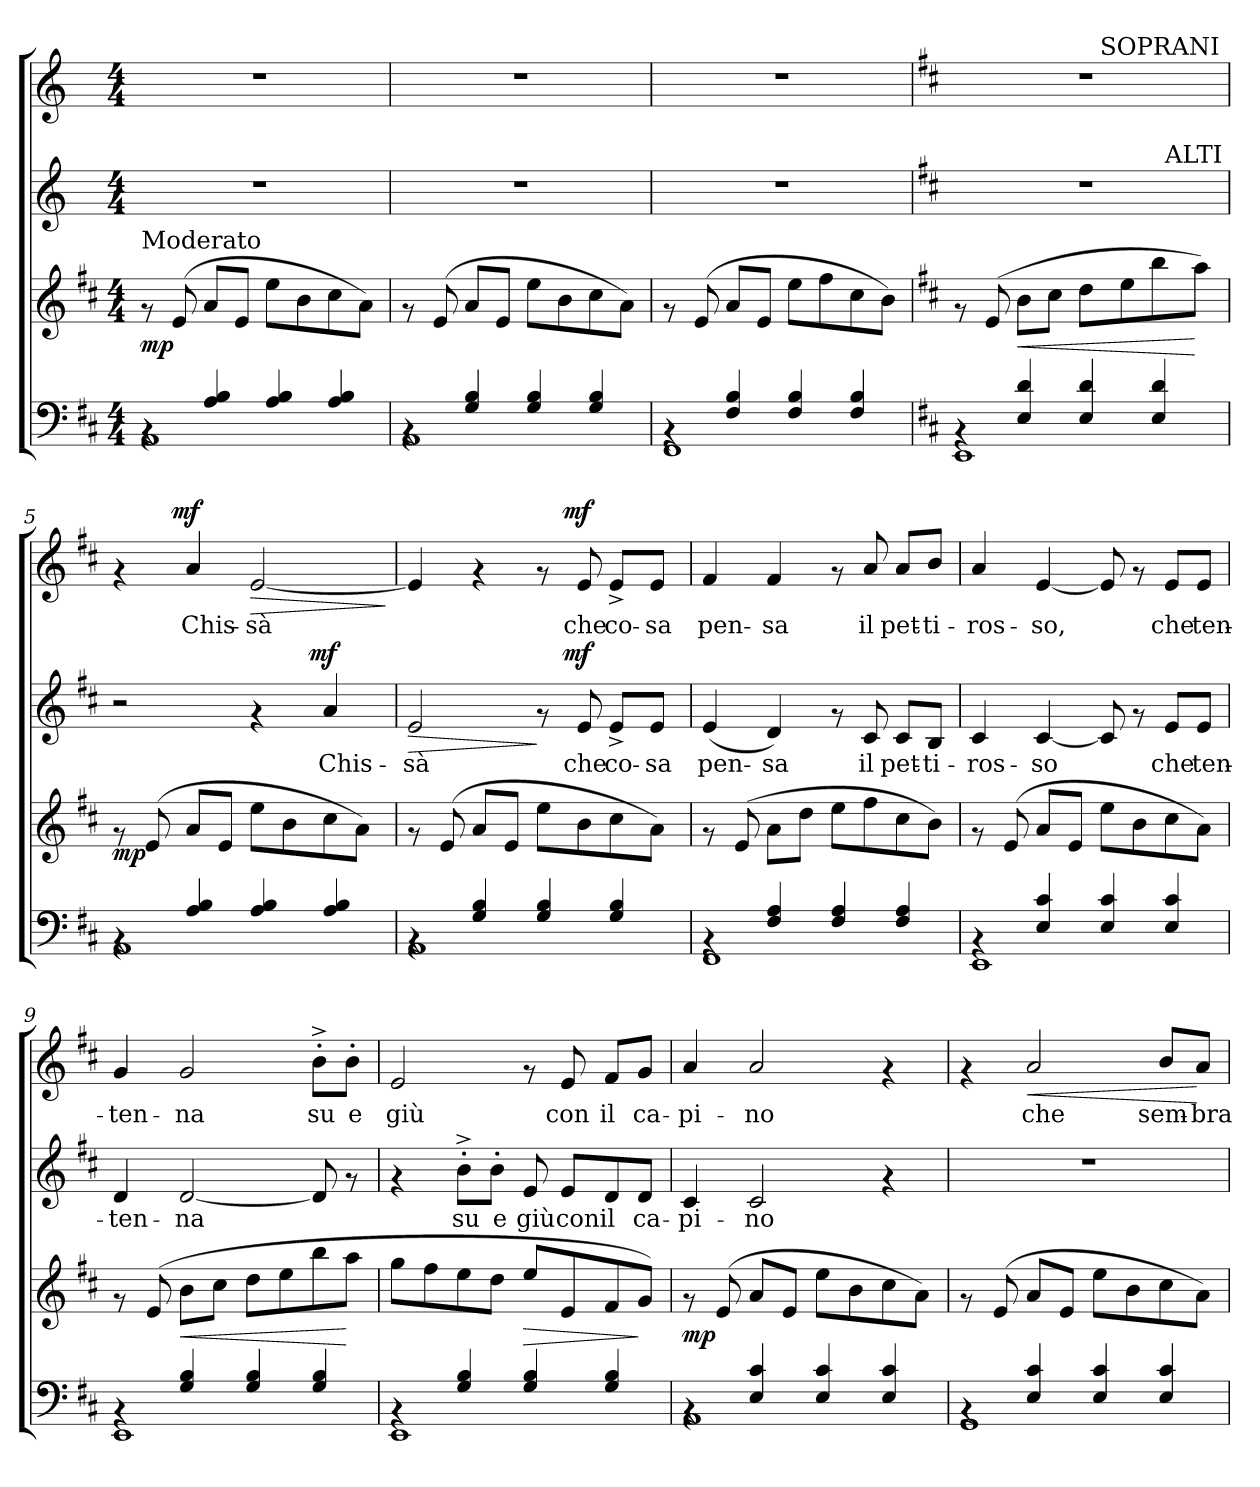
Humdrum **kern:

**kern	**kern	**dynam	**kern	**text	**dynam	**kern	**text	**dynam
*part4	*part3	*part3	*part2	*part2	*part2	*part1	*part1	*part1
*staff4	*staff3	*staff3	*staff2	*staff2	*staff2	*staff1	*staff1	*staff1
*clefF4	*clefG2	*	*clefG2	*	*	*clefG2	*	*
*k[f#c#]	*k[f#c#]	*	*k[]	*	*	*k[]	*	*
*D:	*D:	*	*C:	*	*	*C:	*	*
*M4/4	*M4/4	*	*M4/4	*	*	*M4/4	*	*
*MM84	*MM84	*	*MM84	*	*	*MM84	*	*
=1	=1	=1	=1	=1	=1	=1	=1	=1
*^	*	*	*	*	*	*	*	*
!	!	!LO:TX:a:t=Moderato	!	!	!	!	!	!	!
!	!	!	!LO:DY:b	!	!	!	!	!	!
4rAA	1AA	8rf	mp	1r	.	.	1r	.	.
.	.	(>8e/	.	.	.	.	.	.	.
4A/ 4B/	.	8a/L	.	.	.	.	.	.	.
.	.	8e/J	.	.	.	.	.	.	.
4A/ 4B/	.	8ee\L	.	.	.	.	.	.	.
.	.	8b\	.	.	.	.	.	.	.
4A/ 4B/	.	8cc#\	.	.	.	.	.	.	.
.	.	8a\J)	.	.	.	.	.	.	.
=2	=2	=2	=2	=2	=2	=2	=2	=2	=2
4rAA	1AA	8rf	.	1r	.	.	1r	.	.
.	.	(>8e/	.	.	.	.	.	.	.
4G/ 4B/	.	8a/L	.	.	.	.	.	.	.
.	.	8e/J	.	.	.	.	.	.	.
4G/ 4B/	.	8ee\L	.	.	.	.	.	.	.
.	.	8b\	.	.	.	.	.	.	.
4G/ 4B/	.	8cc#\	.	.	.	.	.	.	.
.	.	8a\J)	.	.	.	.	.	.	.
=3	=3	=3	=3	=3	=3	=3	=3	=3	=3
4rAA	1FF#	8rf	.	1r	.	.	1r	.	.
.	.	(>8e/	.	.	.	.	.	.	.
4F#/ 4B/	.	8a/L	.	.	.	.	.	.	.
.	.	8e/J	.	.	.	.	.	.	.
4F#/ 4B/	.	8ee\L	.	.	.	.	.	.	.
.	.	8ff#\	.	.	.	.	.	.	.
4F#/ 4B/	.	8cc#\	.	.	.	.	.	.	.
.	.	8b\J)	.	.	.	.	.	.	.
!!LO:LB:g=z
=4	=4	=4	=4	=4	=4	=4	=4	=4	=4
*	*	*	*	*k[f#c#]	*	*	*k[f#c#]	*	*
*	*	*	*	*D:	*	*	*D:	*	*
*	*	*	*	*^	*	*	*^	*	*
4rAA	1EE	8rf	.	1r	2ryy	.	.	1r	2ryy	.	.
.	.	(8e/	.	.	.	.	.	.	.	.	.
!	!	!	!LO:HP:b	!	!	!	!	!	!	!	!
4E/ 4d/	.	8b\L	<	.	.	.	.	.	.	.	.
.	.	8cc#\J	.	.	.	.	.	.	.	.	.
4E/ 4d/	.	8dd\L	.	.	4ryy	.	.	.	16ryy	.	.
!	!	!	!	!	!	!	!	!	!LO:TX:a:t=SOPRANI	!	!
.	.	.	.	.	.	.	.	.	4..ryy	.	.
.	.	8ee\	.	.	.	.	.	.	.	.	.
4E/ 4d/	.	8bb\	.	.	32ryy	.	.	.	.	.	.
!	!	!	!	!	!LO:TX:a:t=ALTI	!	!	!	!	!	!
.	.	.	.	.	8..ryy	.	.	.	.	.	.
.	.	8aa\J)	[	.	.	.	.	.	.	.	.
=5	=5	=5	=5	=5	=5	=5	=5	=5	=5	=5	=5
!	!	!	!LO:DY:b	!	!	!	!	!	!	!	!
4rAA	1AA	8rf	mp	2r	2ryy	.	.	4rf	8..ryy	.	.
.	.	(>8e/	.	.	.	.	.	.	.	.	.
!	!	!	!	!	!	!	!	!	!	!	!LO:DY:a
.	.	.	.	.	.	.	.	.	2ryy	.	mf
!	!	!	!	!	!	!	!	!	!	!LO:LY:b	!
4A/ 4B/	.	8a/L	.	.	.	.	.	4a/	.	Chis-	.
.	.	8e/J	.	.	.	.	.	.	.	.	.
!	!	!	!	!	!	!	!	!	!	!LO:LY:b	!LO:HP:b
4A/ 4B/	.	8ee\L	.	4rf	8..ryy	.	.	[<2e/	.	-sà	>
.	.	8b\	.	.	.	.	.	.	.	.	.
!	!	!	!	!	!	!	!LO:DY:a	!	!	!	!
.	.	.	.	.	4ryy	.	mf	.	4ryy	.	.
!	!	!	!	!	!	!LO:LY:b	!	!	!	!	!
4A/ 4B/	.	8cc#\	.	4a/	.	Chis-	.	.	.	.	.
.	.	8a\J)	.	.	.	.	.	.	.	.	.
.	.	.	.	.	32ryy	.	.	.	32ryy	.	.
*v	*v	*	*	*	*	*	*	*	*	*	*
.	.	.	.	.	.	.	.	.	.	]
=6	=6	=6	=6	=6	=6	=6	=6	=6	=6	=6
*^	*	*	*	*	*	*	*	*	*	*
!	!	!	!	!	!	!LO:LY:b	!LO:HP:b	!	!	!	!
4rAA	1AA	8rf	.	2e/	2ryy	-sà	>	4e/]	2ryy	.	.
.	.	(>8e/	.	.	.	.	.	.	.	.	.
4G/ 4B/	.	8a/L	.	.	.	.	.	4rf	.	.	.
.	.	8e/J	.	.	.	.	.	.	.	.	.
4G/ 4B/	.	8ee\L	.	8rf	16.ryy	.	]	8rf	16.ryy	.	.
!	!	!	!	!	!	!	!LO:DY:a	!	!	!	!LO:DY:a
.	.	.	.	.	4ryy	.	mf	.	4ryy	.	mf
!	!	!	!	!	!	!LO:LY:b	!	!	!	!LO:LY:b	!
.	.	8b\	.	8e/	.	che	.	8e/	.	che	.
!	!	!	!	!	!	!LO:LY:b	!	!	!	!LO:LY:b	!
4G/ 4B/	.	8cc#\	.	8e^</L	.	co-	.	8e^</L	.	co-	.
.	.	.	.	.	8ryy	.	.	.	8ryy	.	.
!	!	!	!	!	!	!LO:LY:b	!	!	!	!LO:LY:b	!
.	.	8a\J)	.	8e/J	.	-sa	.	8e/J	.	-sa	.
.	.	.	.	.	32ryy	.	.	.	32ryy	.	.
=7	=7	=7	=7	=7	=7	=7	=7	=7	=7	=7	=7
!	!	!	!	!	!	!LO:LY:b	!	!	!	!LO:LY:b	!
*	*	*	*	*v	*v	*	*	*	*	*	*
*	*	*	*	*	*	*	*v	*v	*	*
4rAA	1FF#	8rf	.	(<4e/	pen-	.	4f#/	pen-	.
.	.	(8e/	.	.	.	.	.	.	.
!	!	!	!	!	!LO:LY:b	!	!	!LO:LY:b	!
4F#/ 4A/	.	8a\L	.	4d/)	-sa	.	4f#/	-sa	.
.	.	8dd\J	.	.	.	.	.	.	.
4F#/ 4A/	.	8ee\L	.	8rf	.	.	8rf	.	.
!	!	!	!	!	!LO:LY:b	!	!	!LO:LY:b	!
.	.	8ff#\	.	8c#/	il	.	8a/	il	.
!	!	!	!	!	!LO:LY:b	!	!	!LO:LY:b	!
4F#/ 4A/	.	8cc#\	.	8c#/L	pet-	.	8a/L	pet-	.
!	!	!	!	!	!LO:LY:b	!	!	!LO:LY:b	!
.	.	8b\J)	.	8B/J	-ti-	.	8b/J	-ti-	.
!!LO:PB:g=z
=8	=8	=8	=8	=8	=8	=8	=8	=8	=8
!	!	!	!	!	!LO:LY:b	!	!	!LO:LY:b	!
4rAA	1EE	8rf	.	4c#/	-ros-	.	4a/	-ros-	.
.	.	(>8e/	.	.	.	.	.	.	.
!	!	!	!	!	!LO:LY:b	!	!	!LO:LY:b	!
4E/ 4c#/	.	8a/L	.	[<4c#/	-so	.	[<4e/	-so,	.
.	.	8e/J	.	.	.	.	.	.	.
4E/ 4c#/	.	8ee\L	.	8c#/]	.	.	8e/]	.	.
.	.	8b\	.	8rf	.	.	8rf	.	.
!	!	!	!	!	!LO:LY:b	!	!	!LO:LY:b	!
4E/ 4c#/	.	8cc#\	.	8e/L	che	.	8e/L	che	.
!	!	!	!	!	!LO:LY:b	!	!	!LO:LY:b	!
.	.	8a\J)	.	8e/J	ten-	.	8e/J	ten-	.
=9	=9	=9	=9	=9	=9	=9	=9	=9	=9
!	!	!	!	!	!LO:LY:b	!	!	!LO:LY:b	!
4rAA	1EE	8rf	.	4d/	-ten-	.	4g/	-ten-	.
.	.	(8e/	.	.	.	.	.	.	.
!	!	!	!LO:HP:b	!	!LO:LY:b	!	!	!LO:LY:b	!
4G/ 4B/	.	8b\L	<	[<2d/	-na	.	2g/	-na	.
.	.	8cc#\J	.	.	.	.	.	.	.
4G/ 4B/	.	8dd\L	.	.	.	.	.	.	.
.	.	8ee\	.	.	.	.	.	.	.
!	!	!	!	!	!	!	!	!LO:LY:b	!
4G/ 4B/	.	8bb\	.	8d/]	.	.	8b^>'>\L	su	.
!	!	!	!	!	!	!	!	!LO:LY:b	!
.	.	8aa\J	[	8rf	.	.	8b'>\J	e	.
=10	=10	=10	=10	=10	=10	=10	=10	=10	=10
!	!	!	!	!	!	!	!	!LO:LY:b	!
4rAA	1EE	8gg\L	.	4rf	.	.	2e/	giù	.
.	.	8ff#\	.	.	.	.	.	.	.
!	!	!	!	!	!LO:LY:b	!	!	!	!
4G/ 4B/	.	8ee\	.	8b^>'>\L	su	.	.	.	.
!	!	!	!	!	!LO:LY:b	!	!	!	!
.	.	8dd\J	.	8b'>\J	e	.	.	.	.
!	!	!	!LO:HP:b	!	!LO:LY:b	!	!	!	!
4G/ 4B/	.	8ee/L	>	8e/	giù	.	8rf	.	.
!	!	!	!	!	!LO:LY:b	!	!	!LO:LY:b	!
.	.	8e/	.	8e/L	con	.	8e/	con	.
!	!	!	!	!	!LO:LY:b	!	!	!LO:LY:b	!
4G/ 4B/	.	8f#/	.	8d/	il	.	8f#/L	il	.
!	!	!	!	!	!LO:LY:b	!	!	!LO:LY:b	!
.	.	8g/J)	]	8d/J	ca-	.	8g/J	ca-	.
=11	=11	=11	=11	=11	=11	=11	=11	=11	=11
!	!	!	!LO:DY:b	!	!LO:LY:b	!	!	!LO:LY:b	!
4rAA	1AA	8rf	mp	4c#/	-pi-	.	4a/	-pi-	.
.	.	(>8e/	.	.	.	.	.	.	.
!	!	!	!	!	!LO:LY:b	!	!	!LO:LY:b	!
4E/ 4c#/	.	8a/L	.	2c#/	-no	.	2a/	-no	.
.	.	8e/J	.	.	.	.	.	.	.
4E/ 4c#/	.	8ee\L	.	.	.	.	.	.	.
.	.	8b\	.	.	.	.	.	.	.
4E/ 4c#/	.	8cc#\	.	4rf	.	.	4rf	.	.
.	.	8a\J)	.	.	.	.	.	.	.
!!LO:LB:g=z
=12	=12	=12	=12	=12	=12	=12	=12	=12	=12
4rAA	1GG	8rf	.	1r	.	.	4rf	.	.
.	.	(>8e/	.	.	.	.	.	.	.
!	!	!	!	!	!	!	!	!LO:LY:b	!LO:HP:b
4E/ 4c#/	.	8a/L	.	.	.	.	2a/	che	<
.	.	8e/J	.	.	.	.	.	.	.
4E/ 4c#/	.	8ee\L	.	.	.	.	.	.	.
.	.	8b\	.	.	.	.	.	.	.
!	!	!	!	!	!	!	!	!LO:LY:b	!
4E/ 4c#/	.	8cc#\	.	.	.	.	8b/L	sem-	.
!	!	!	!	!	!	!	!	!LO:LY:b	!
.	.	8a\J)	.	.	.	.	8a/J	-bra	[
*v	*v	*	*	*	*	*	*	*	*
=	=	=	=	=	=	=	=	=
*-	*-	*-	*-	*-	*-	*-	*-	*-
